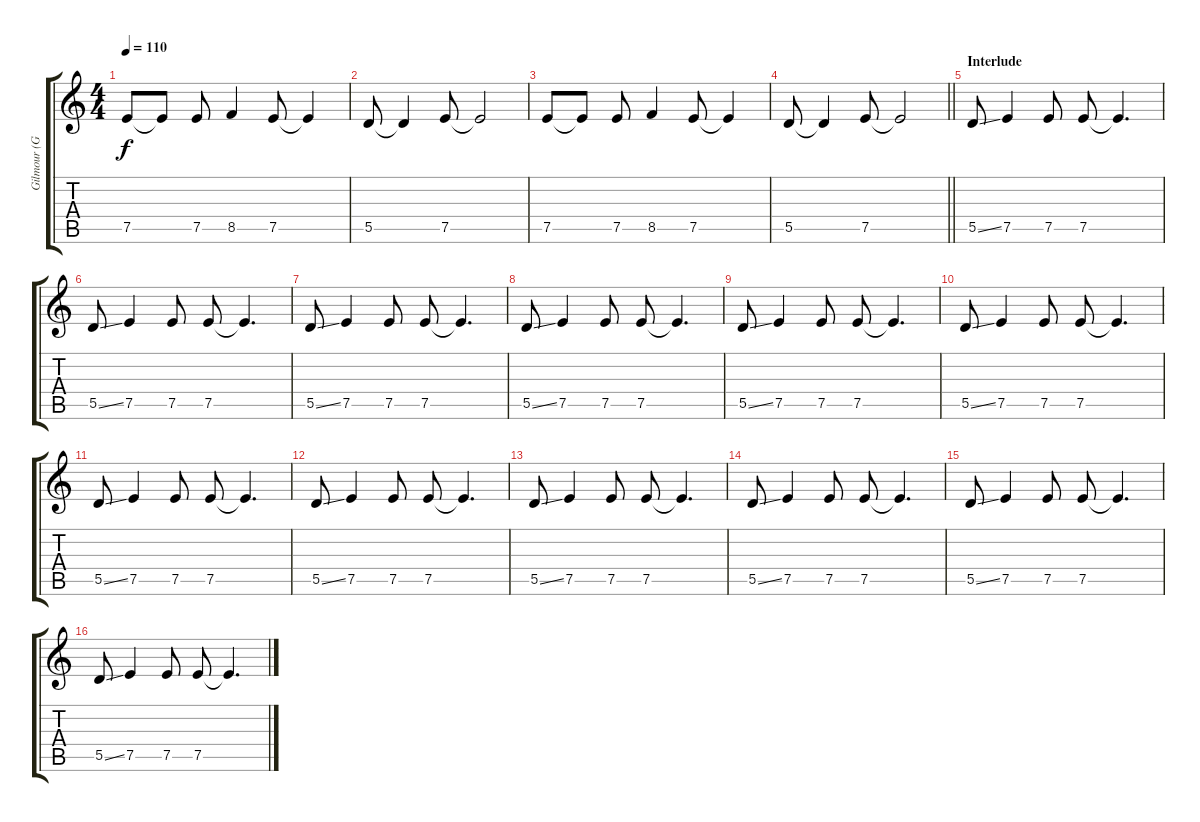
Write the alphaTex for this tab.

\track ("Gilmour (Guitar w/ Slide)" "Gilmour (G") {instrument electricguitarjazz}
\staff {score tabs}
\tuning (E4 B3 G3 D3 A2 E2) {hide}
\ts (4 4)
\tempo 110
\clef g2
\ks c
7.5.8{dy f} 7.5{t}.8 7.5.8 8.5.4 7.5.8 7.5{t}.4 |
5.5.8 5.5{t}.4 7.5.8 7.5{t}.2 |
7.5.8 7.5{t}.8 7.5.8 8.5.4 7.5.8 7.5{t}.4 |
\barLineRight lightlight
5.5.8 5.5{t}.4 7.5.8 7.5{t}.2 |
\section ("" "Interlude")
5.5{ss}.8 7.5.4 7.5.8 7.5.8 7.5{t}.4{d} |
5.5{ss}.8 7.5.4 7.5.8 7.5.8 7.5{t}.4{d} |
5.5{ss}.8 7.5.4 7.5.8 7.5.8 7.5{t}.4{d} |
5.5{ss}.8 7.5.4 7.5.8 7.5.8 7.5{t}.4{d} |
5.5{ss}.8 7.5.4 7.5.8 7.5.8 7.5{t}.4{d} |
5.5{ss}.8 7.5.4 7.5.8 7.5.8 7.5{t}.4{d} |
5.5{ss}.8 7.5.4 7.5.8 7.5.8 7.5{t}.4{d} |
5.5{ss}.8 7.5.4 7.5.8 7.5.8 7.5{t}.4{d} |
5.5{ss}.8 7.5.4 7.5.8 7.5.8 7.5{t}.4{d} |
5.5{ss}.8 7.5.4 7.5.8 7.5.8 7.5{t}.4{d} |
5.5{ss}.8 7.5.4 7.5.8 7.5.8 7.5{t}.4{d} |
5.5{ss}.8 7.5.4 7.5.8 7.5.8 7.5{t}.4{d}
